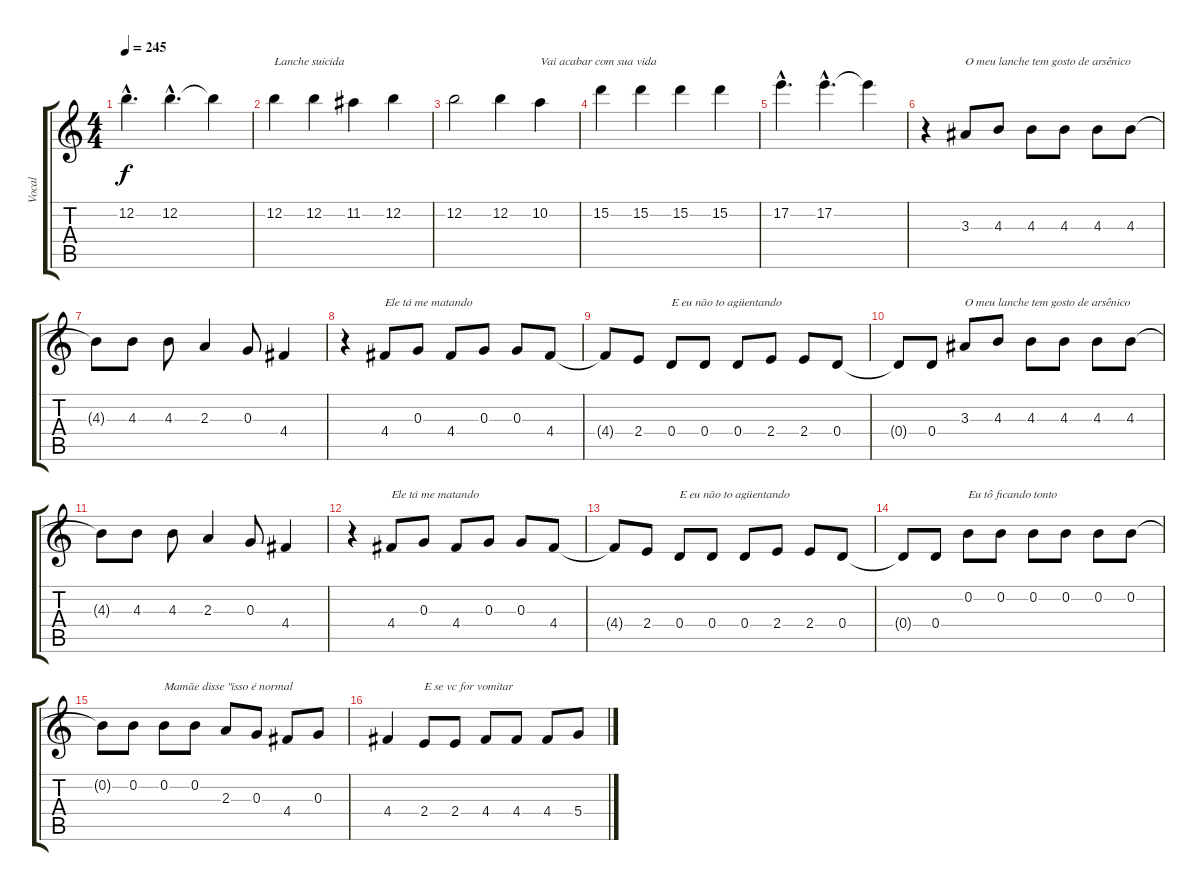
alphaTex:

\track ("Vocal" "Vocal") {instrument lead2sawtooth}
\staff {score tabs}
\tuning (E5 B4 G4 D4 A3 E3) {hide}
\ts (4 4)
\tempo 245
\clef g2
\ks c
12.2{hac}.4{d dy f} 12.2{hac}.4{d} 12.2{t}.4 |
12.2.4{txt "Lanche suicida "} 12.2.4 11.2.4 12.2.4 |
12.2.2 12.2.4 10.2.4{txt "Vai acabar com sua vida"} |
15.2.4 15.2.4 15.2.4 15.2.4 |
17.2{hac}.4{d} 17.2{hac}.4{d} 17.2{t}.4 |
r.4 3.3.8{txt "O meu lanche tem gosto de arsênico"} 4.3.8 4.3.8 4.3.8 4.3.8 4.3.8 |
4.3{t}.8 4.3.8 4.3.8 2.3.4 0.3.8 4.4.4 |
r.4 4.4.8{txt "Ele tá me matando "} 0.3.8 4.4.8 0.3.8 0.3.8 4.4.8 |
4.4{t}.8 2.4.8 0.4.8{txt "E eu não to agüentando"} 0.4.8 0.4.8 2.4.8 2.4.8 0.4.8 |
0.4{t}.8 0.4.8 3.3.8{txt "O meu lanche tem gosto de arsênico"} 4.3.8 4.3.8 4.3.8 4.3.8 4.3.8 |
4.3{t}.8 4.3.8 4.3.8 2.3.4 0.3.8 4.4.4 |
r.4 4.4.8{txt "Ele tá me matando "} 0.3.8 4.4.8 0.3.8 0.3.8 4.4.8 |
4.4{t}.8 2.4.8 0.4.8{txt "E eu não to agüentando"} 0.4.8 0.4.8 2.4.8 2.4.8 0.4.8 |
0.4{t}.8 0.4.8 0.2.8{txt "Eu tô ficando tonto"} 0.2.8 0.2.8 0.2.8 0.2.8 0.2.8 |
0.2{t}.8 0.2.8 0.2.8{txt "Mamãe disse \"isso é normal"} 0.2.8 2.3.8 0.3.8 4.4.8 0.3.8 |
4.4.4 2.4.8{txt "E se vc for vomitar"} 2.4.8 4.4.8 4.4.8 4.4.8 5.4.8
